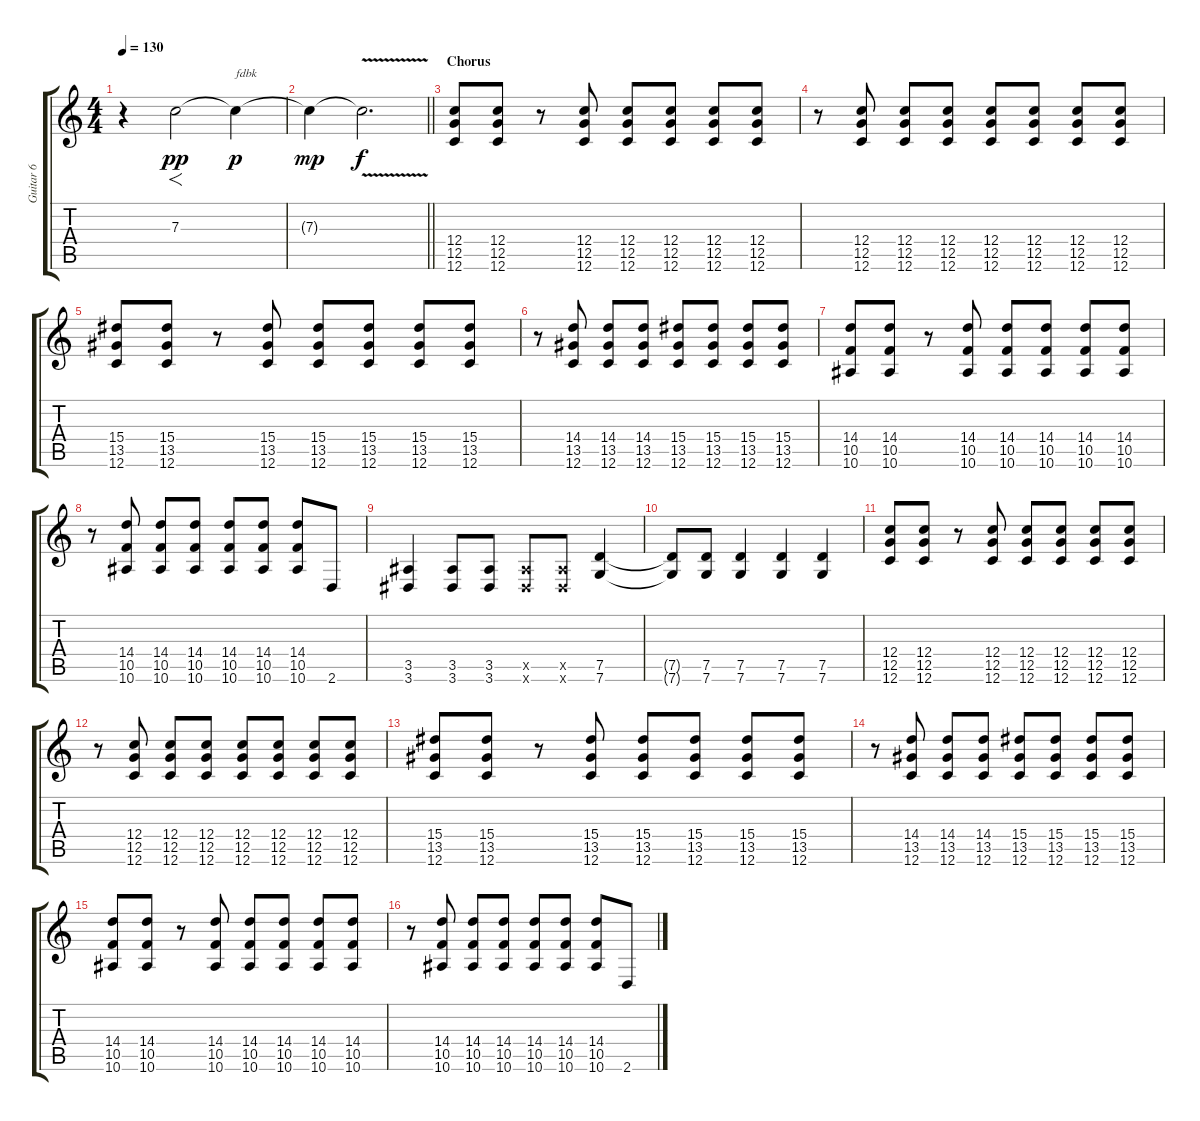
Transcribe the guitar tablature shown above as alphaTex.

\track ("Guitar 6" "Guitar 6") {instrument distortionguitar}
\staff {score tabs}
\tuning (D4 A3 F3 C3 G2 C2) {hide}
\ts (4 4)
\tempo 130
\clef g2
\ks c
r.4{dy f} 7.3.2{f dy pp} 7.3{t}.4{txt "fdbk" dy p} |
\barLineRight lightlight
7.3{t}.4{dy mp} 7.3{v t}.2{d dy f} |
\section ("" "Chorus")
(12.4 12.5 12.6).8 (12.4 12.5 12.6).8 r.8 (12.4 12.5 12.6).8 (12.4 12.5 12.6).8 (12.4 12.5 12.6).8 (12.4 12.5 12.6).8 (12.4 12.5 12.6).8 |
r.8 (12.4 12.5 12.6).8 (12.4 12.5 12.6).8 (12.4 12.5 12.6).8 (12.4 12.5 12.6).8 (12.4 12.5 12.6).8 (12.4 12.5 12.6).8 (12.4 12.5 12.6).8 |
(15.4 13.5 12.6).8 (15.4 13.5 12.6).8 r.8 (15.4 13.5 12.6).8 (15.4 13.5 12.6).8 (15.4 13.5 12.6).8 (15.4 13.5 12.6).8 (15.4 13.5 12.6).8 |
r.8 (14.4 13.5 12.6).8 (14.4 13.5 12.6).8 (14.4 13.5 12.6).8 (15.4 13.5 12.6).8 (15.4 13.5 12.6).8 (15.4 13.5 12.6).8 (15.4 13.5 12.6).8 |
(14.4 10.5 10.6).8 (14.4 10.5 10.6).8 r.8 (14.4 10.5 10.6).8 (14.4 10.5 10.6).8 (14.4 10.5 10.6).8 (14.4 10.5 10.6).8 (14.4 10.5 10.6).8 |
r.8 (14.4 10.5 10.6).8 (14.4 10.5 10.6).8 (14.4 10.5 10.6).8 (14.4 10.5 10.6).8 (14.4 10.5 10.6).8 (14.4 10.5 10.6).8 2.6.8 |
(3.5 3.6).4 (3.5 3.6).8 (3.5 3.6).8 (3.5{x} 3.6{x}).8 (3.5{x} 3.6{x}).8 (7.5 7.6).4 |
(7.5{t} 7.6{t}).8 (7.5 7.6).8 (7.5 7.6).4 (7.5 7.6).4 (7.5 7.6).4 |
(12.4 12.5 12.6).8 (12.4 12.5 12.6).8 r.8 (12.4 12.5 12.6).8 (12.4 12.5 12.6).8 (12.4 12.5 12.6).8 (12.4 12.5 12.6).8 (12.4 12.5 12.6).8 |
r.8 (12.4 12.5 12.6).8 (12.4 12.5 12.6).8 (12.4 12.5 12.6).8 (12.4 12.5 12.6).8 (12.4 12.5 12.6).8 (12.4 12.5 12.6).8 (12.4 12.5 12.6).8 |
(15.4 13.5 12.6).8 (15.4 13.5 12.6).8 r.8 (15.4 13.5 12.6).8 (15.4 13.5 12.6).8 (15.4 13.5 12.6).8 (15.4 13.5 12.6).8 (15.4 13.5 12.6).8 |
r.8 (14.4 13.5 12.6).8 (14.4 13.5 12.6).8 (14.4 13.5 12.6).8 (15.4 13.5 12.6).8 (15.4 13.5 12.6).8 (15.4 13.5 12.6).8 (15.4 13.5 12.6).8 |
(14.4 10.5 10.6).8 (14.4 10.5 10.6).8 r.8 (14.4 10.5 10.6).8 (14.4 10.5 10.6).8 (14.4 10.5 10.6).8 (14.4 10.5 10.6).8 (14.4 10.5 10.6).8 |
r.8 (14.4 10.5 10.6).8 (14.4 10.5 10.6).8 (14.4 10.5 10.6).8 (14.4 10.5 10.6).8 (14.4 10.5 10.6).8 (14.4 10.5 10.6).8 2.6.8
